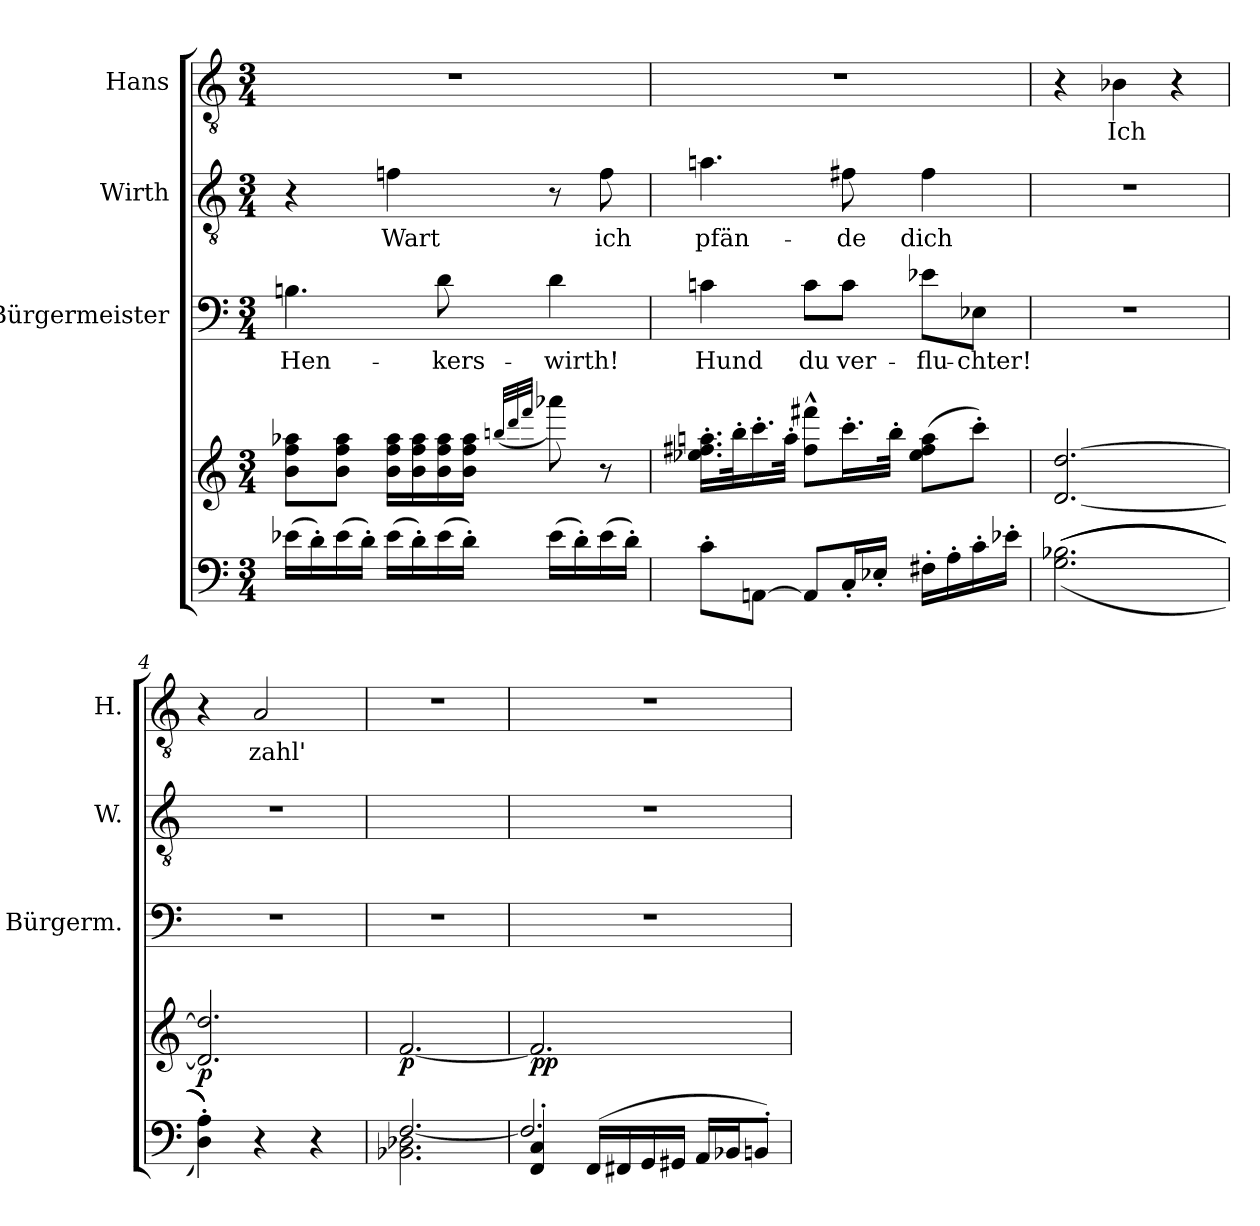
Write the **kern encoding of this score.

**kern	**kern	**dynam	**kern	**text	**kern	**text	**kern	**text
*part4	*part4	*part4	*part3	*part3	*part2	*part2	*part1	*part1
*staff5	*staff4	*staff4/5	*staff3	*staff3	*staff2	*staff2	*staff1	*staff1
*	*	*	*I"Bürgermeister	*	*I"Wirth	*	*I"Hans	*
*	*	*	*I'Bürgerm.	*	*I'W.	*	*I'H.	*
*clefF4	*clefG2	*	*clefF4	*	*clefGv2	*	*clefGv2	*
*k[]	*k[]	*	*k[]	*	*k[]	*	*k[]	*
*M3/4	*M3/4	*	*M3/4	*	*M3/4	*	*M3/4	*
=1	=1	=1	=1	=1	=1	=1	=1	=1
(>16e-X\LL	8b\ 8ff\ 8aa-X\L	.	4.Bn\	Hen-	4r	.	2.r	.
16d'\)	.	.	.	.	.	.	.	.
(>16e-\	8b\ 8ff\ 8aa-\J	.	.	.	.	.	.	.
16d'\JJ)	.	.	.	.	.	.	.	.
(>16e-\LL	16b\ 16ff\ 16aa-\LL	.	.	.	4fn\	Wart	.	.
16d'\)	16b\ 16ff\ 16aa-\	.	.	.	.	.	.	.
(>16e-\	16b\ 16ff\ 16aa-\	.	8d\	-kers-	.	.	.	.
16d'\JJ)	16b\ 16ff\ 16aa-\JJ	.	.	.	.	.	.	.
.	(<32qbbn/LLL	.	.	.	.	.	.	.
.	32qddd/	.	.	.	.	.	.	.
.	32qfff/JJJ	.	.	.	.	.	.	.
(>16e-\LL	8aaa-X\)	.	4d\	-wirth!	8r	.	.	.
16d'\)	.	.	.	.	.	.	.	.
(>16e-\	8r	.	.	.	8f\	ich	.	.
16d'\JJ)	.	.	.	.	.	.	.	.
=2	=2	=2	=2	=2	=2	=2	=2	=2
8c'\L	16.ee-X'\ 16.ff#X'\ 16.aan'\LL	.	4cn\	Hund	4.an\	pfän-	2.r	.
.	32bb'\k	.	.	.	.	.	.	.
[8AAn\J	16.ccc'\	.	.	.	.	.	.	.
.	32aa'\JJk	.	.	.	.	.	.	.
8AA/L]	8ff#^^\ 8fff#X^^\L	.	8c\L	du	.	.	.	.
16C'/L	16.ccc'\L	.	8c\J	ver-	8f#X\	-de	.	.
16E-X'/JJ	.	.	.	.	.	.	.	.
.	32bb'\JJk	.	.	.	.	.	.	.
16F#X'\LL	(>8ee-\ 8ff#\ 8aa\L	.	8e-X\L	-flu-	4f#\	dich	.	.
16A'\	.	.	.	.	.	.	.	.
16c'\	8ccc'\J)	.	8E-X\J	-chter!	.	.	.	.
16e-X'\JJ	.	.	.	.	.	.	.	.
!!LO:LB:g=z
=3	=3	=3	=3	=3	=3	=3	=3	=3
!	!	!LO:DY:b	!	!	!	!	!	!
!	!	!LO:DY:n=1:b	!	!	!	!	!	!
(>(>(>(>2.G\ 2.B-X\	[2.d/ [2.dd/	f dim.	2.r	.	2.r	.	4r	.
.	.	.	.	.	.	.	4B-X\	Ich
.	.	.	.	.	.	.	4r	.
=4	=4	=4	=4	=4	=4	=4	=4	=4
!	!	!LO:DY:b	!	!	!	!	!	!
4D'\ 4A'\))))	2.d]/ 2.dd]/	p	2.r	.	2.r	.	4r	.
4r	.	.	.	.	.	.	2A/	zahl'-
4r	.	.	.	.	.	.	.	.
=5	=5	=5	=5	=5	=5	=5	=5	=5
*^	*	*	*	*	*	*	*	*
!	!	!	!LO:DY:b	!	!	!	!	!	!
2.BB-X\ 2.D-X\	[2.F/	[2.f/	p	2.r	.	2.ryy	.	2.r	.
=6	=6	=6	=6	=6	=6	=6	=6	=6	=6
!	!	!	!LO:DY:b	!	!	!	!	!	!
4FF'/ 4C'/	2.F/]	2.f/]	pp	2.r	.	2.r	.	2.r	.
!	!	!	!LO:DY:b=2	!	!	!	!	!	!
!	!	!	!LO:DY:n=1:b=2	!	!	!	!	!	!
(>16FF/LL	.	.	f dim.	.	.	.	.	.	.
16FF#X/	.	.	.	.	.	.	.	.	.
16GG/	.	.	.	.	.	.	.	.	.
16GG#X/JJ	.	.	.	.	.	.	.	.	.
16AA/LL	.	.	.	.	.	.	.	.	.
16BB-X/J	.	.	.	.	.	.	.	.	.
8BBn'/J)	.	.	.	.	.	.	.	.	.
*v	*v	*	*	*	*	*	*	*	*
=	=	=	=	=	=	=	=	=
*-	*-	*-	*-	*-	*-	*-	*-	*-
